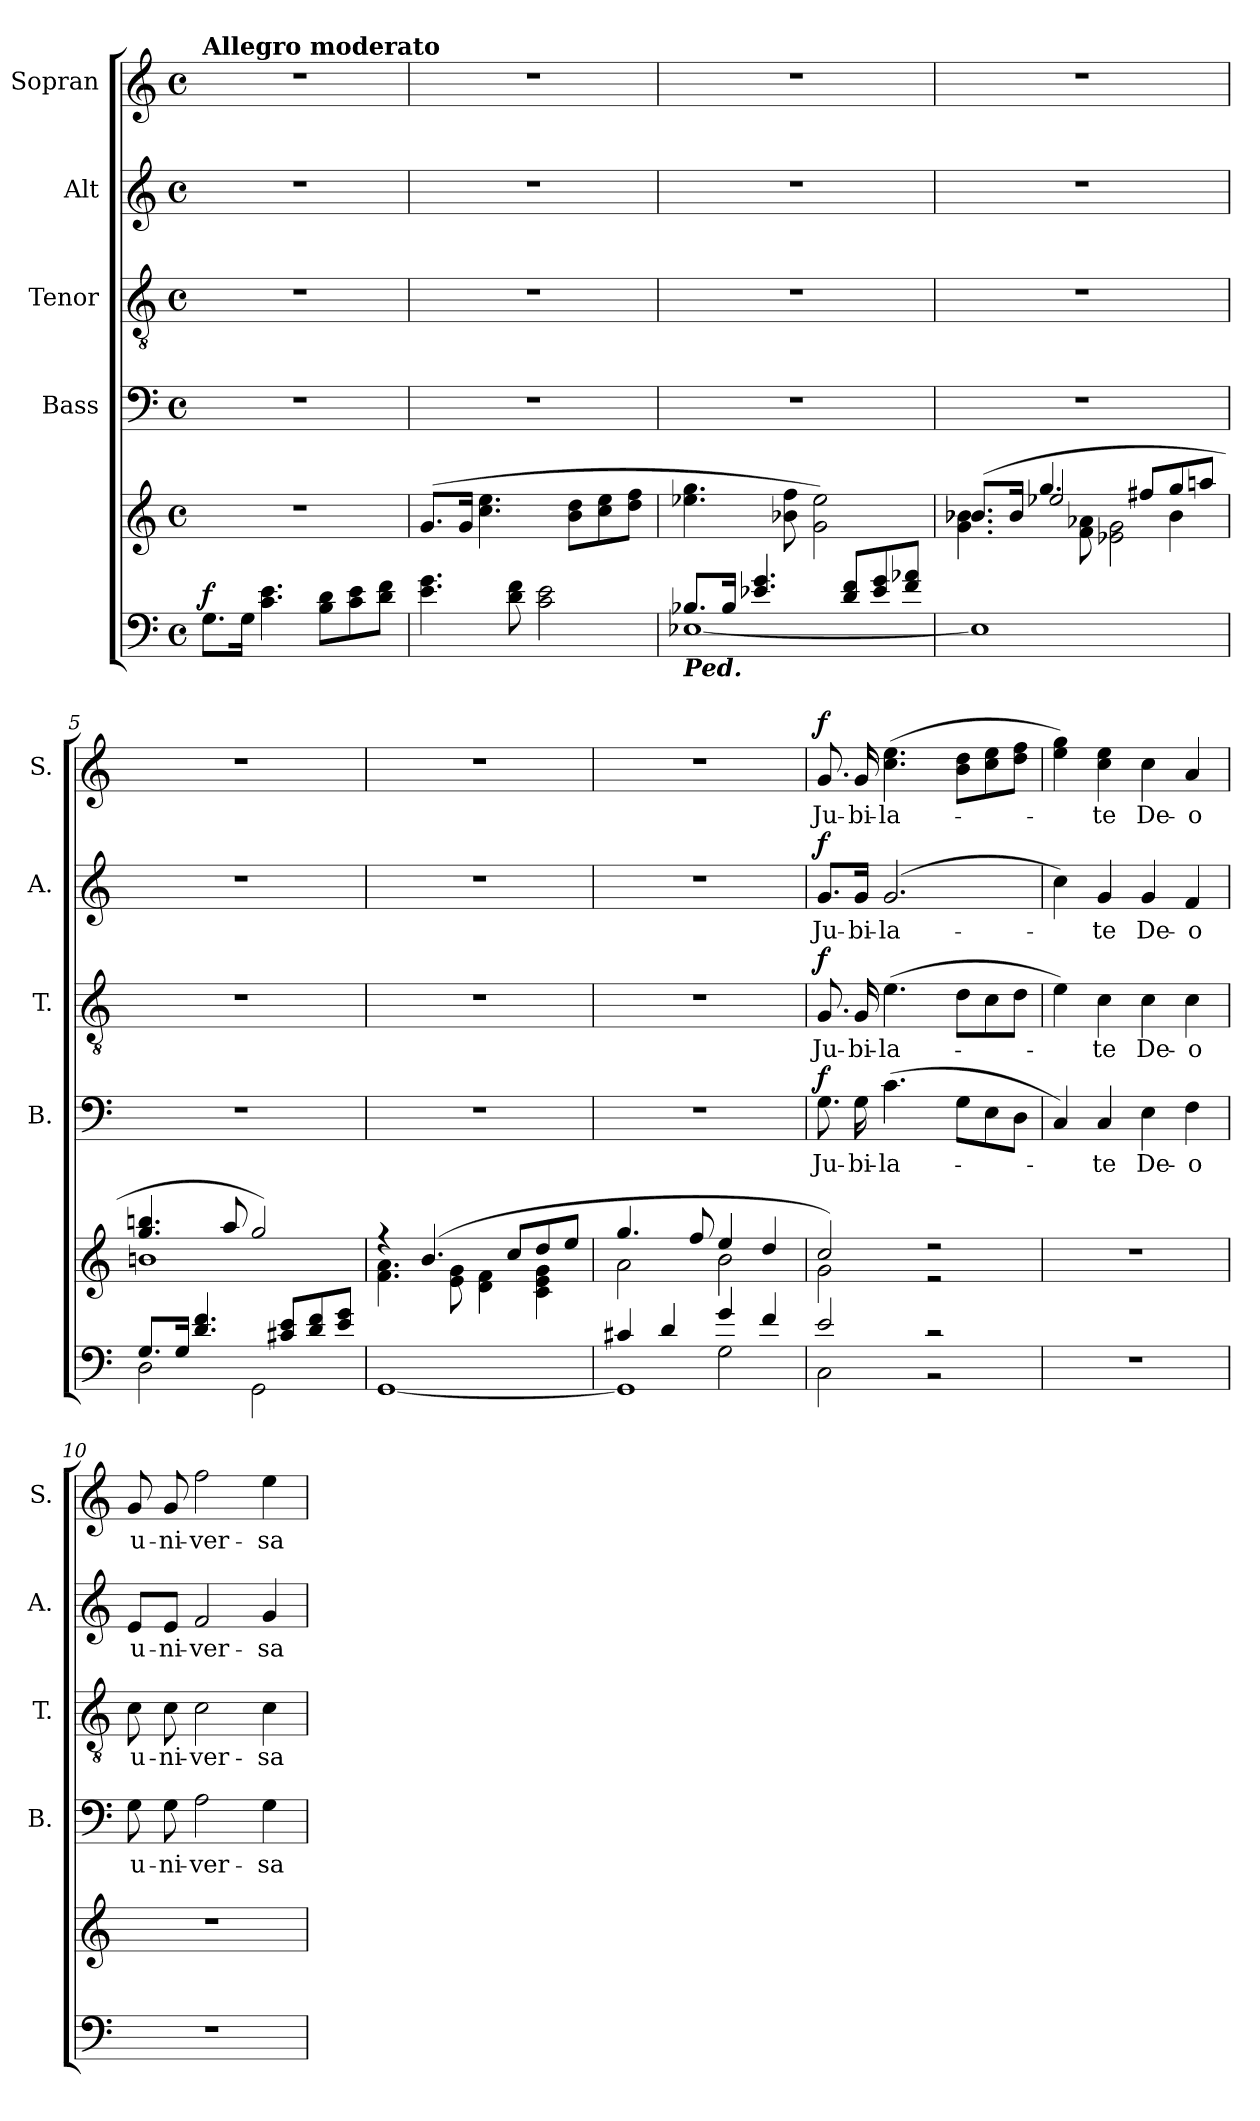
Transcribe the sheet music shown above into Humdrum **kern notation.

**kern	**kern	**dynam	**kern	**text	**dynam	**kern	**text	**dynam	**kern	**text	**dynam	**kern	**text	**dynam
*part5	*part5	*part5	*part4	*part4	*part4	*part3	*part3	*part3	*part2	*part2	*part2	*part1	*part1	*part1
*staff6	*staff5	*staff5/6	*staff4	*staff4	*staff4	*staff3	*staff3	*staff3	*staff2	*staff2	*staff2	*staff1	*staff1	*staff1
*	*	*	*I"Bass	*	*	*I"Tenor	*	*	*I"Alt	*	*	*I"Sopran	*	*
*	*	*	*I'B.	*	*	*I'T.	*	*	*I'A.	*	*	*I'S.	*	*
*clefF4	*clefG2	*	*clefF4	*	*	*clefGv2	*	*	*clefG2	*	*	*clefG2	*	*
*k[]	*k[]	*	*k[]	*	*	*k[]	*	*	*k[]	*	*	*k[]	*	*
*C:	*C:	*	*C:	*	*	*C:	*	*	*C:	*	*	*C:	*	*
*M4/4	*M4/4	*	*M4/4	*	*	*M4/4	*	*	*M4/4	*	*	*M4/4	*	*
*met(c)	*met(c)	*	*met(c)	*	*	*met(c)	*	*	*met(c)	*	*	*met(c)	*	*
=1	=1	=1	=1	=1	=1	=1	=1	=1	=1	=1	=1	=1	=1	=1
!	!	!	!	!	!	!	!	!	!	!	!	!LO:TX:a:B:t=Allegro moderato	!	!
!	!	!LO:DY:a=2	!	!	!	!	!	!	!	!	!	!	!	!
8.G\L	1r	f	1r	.	.	1r	.	.	1r	.	.	1r	.	.
16G\Jk	.	.	.	.	.	.	.	.	.	.	.	.	.	.
4.c\ 4.e\	.	.	.	.	.	.	.	.	.	.	.	.	.	.
8B\ 8d\L	.	.	.	.	.	.	.	.	.	.	.	.	.	.
8c\ 8e\	.	.	.	.	.	.	.	.	.	.	.	.	.	.
8d\ 8f\J	.	.	.	.	.	.	.	.	.	.	.	.	.	.
=2	=2	=2	=2	=2	=2	=2	=2	=2	=2	=2	=2	=2	=2	=2
4.e\ 4.g\	(>8.g/L	.	1r	.	.	1r	.	.	1r	.	.	1r	.	.
.	16g/Jk	.	.	.	.	.	.	.	.	.	.	.	.	.
.	4.cc\ 4.ee\	.	.	.	.	.	.	.	.	.	.	.	.	.
8d\ 8f\	.	.	.	.	.	.	.	.	.	.	.	.	.	.
2c\ 2e\	.	.	.	.	.	.	.	.	.	.	.	.	.	.
.	8b\ 8dd\L	.	.	.	.	.	.	.	.	.	.	.	.	.
.	8cc\ 8ee\	.	.	.	.	.	.	.	.	.	.	.	.	.
.	8dd\ 8ff\J	.	.	.	.	.	.	.	.	.	.	.	.	.
=3	=3	=3	=3	=3	=3	=3	=3	=3	=3	=3	=3	=3	=3	=3
*^	*	*	*	*	*	*	*	*	*	*	*	*	*	*
!LO:TX:b:Bi:t=Ped.	!	!	!	!	!	!	!	!	!	!	!	!	!	!	!
8.B-X/L	[<1E-X	4.ee-X\ 4.gg\	.	1r	.	.	1r	.	.	1r	.	.	1r	.	.
16B-/Jk	.	.	.	.	.	.	.	.	.	.	.	.	.	.	.
4.e-X/ 4.g/	.	.	.	.	.	.	.	.	.	.	.	.	.	.	.
.	.	8b-X\ 8ff\	.	.	.	.	.	.	.	.	.	.	.	.	.
.	.	2g\ 2ee-\)	.	.	.	.	.	.	.	.	.	.	.	.	.
8d/ 8f/L	.	.	.	.	.	.	.	.	.	.	.	.	.	.	.
8e-/ 8g/	.	.	.	.	.	.	.	.	.	.	.	.	.	.	.
8f/ 8a-X/J	.	.	.	.	.	.	.	.	.	.	.	.	.	.	.
*v	*v	*	*	*	*	*	*	*	*	*	*	*	*	*	*
=4	=4	=4	=4	=4	=4	=4	=4	=4	=4	=4	=4	=4	=4	=4
*	*^	*	*	*	*	*	*	*	*	*	*	*	*	*
*	*	*^	*	*	*	*	*	*	*	*	*	*	*	*	*
1E-]	(>8.b-X/L	4ryy	4.g\ 4.b-\	.	1r	.	.	1r	.	.	1r	.	.	1r	.	.
.	16b-/Jk	.	.	.	.	.	.	.	.	.	.	.	.	.	.	.
.	4.gg/	2ee-X/	.	.	.	.	.	.	.	.	.	.	.	.	.	.
.	.	.	8f\ 8a-X\	.	.	.	.	.	.	.	.	.	.	.	.	.
.	.	.	2e-X\ 2g\	.	.	.	.	.	.	.	.	.	.	.	.	.
.	8ff#X/L	.	.	.	.	.	.	.	.	.	.	.	.	.	.	.
.	8gg/	4b-\	.	.	.	.	.	.	.	.	.	.	.	.	.	.
.	8aan/J	.	.	.	.	.	.	.	.	.	.	.	.	.	.	.
*	*	*v	*v	*	*	*	*	*	*	*	*	*	*	*	*	*
!!LO:LB:g=z
=5	=5	=5	=5	=5	=5	=5	=5	=5	=5	=5	=5	=5	=5	=5	=5
*^	*	*	*	*	*	*	*	*	*	*	*	*	*	*	*
8.G/L	2D\	4.gg/ 4.bbn/	1bn	.	1r	.	.	1r	.	.	1r	.	.	1r	.	.
16G/Jk	.	.	.	.	.	.	.	.	.	.	.	.	.	.	.	.
4.d/ 4.f/	.	.	.	.	.	.	.	.	.	.	.	.	.	.	.	.
.	.	8aa/	.	.	.	.	.	.	.	.	.	.	.	.	.	.
.	2GG\	2gg/)	.	.	.	.	.	.	.	.	.	.	.	.	.	.
8c#X/ 8e/L	.	.	.	.	.	.	.	.	.	.	.	.	.	.	.	.
8d/ 8f/	.	.	.	.	.	.	.	.	.	.	.	.	.	.	.	.
8e/ 8g/J	.	.	.	.	.	.	.	.	.	.	.	.	.	.	.	.
*v	*v	*	*	*	*	*	*	*	*	*	*	*	*	*	*	*
=6	=6	=6	=6	=6	=6	=6	=6	=6	=6	=6	=6	=6	=6	=6	=6
[<1GG	4rff	4.f\ 4.a\	.	1r	.	.	1r	.	.	1r	.	.	1r	.	.
.	(4.b/	.	.	.	.	.	.	.	.	.	.	.	.	.	.
.	.	8e\ 8g\	.	.	.	.	.	.	.	.	.	.	.	.	.
.	.	4d\ 4f\	.	.	.	.	.	.	.	.	.	.	.	.	.
.	8cc/L	.	.	.	.	.	.	.	.	.	.	.	.	.	.
.	8dd/	4c\ 4e\ 4g\	.	.	.	.	.	.	.	.	.	.	.	.	.
.	8ee/J	.	.	.	.	.	.	.	.	.	.	.	.	.	.
=7	=7	=7	=7	=7	=7	=7	=7	=7	=7	=7	=7	=7	=7	=7	=7
*^	*	*	*	*	*	*	*	*	*	*	*	*	*	*	*
*	*^	*	*	*	*	*	*	*	*	*	*	*	*	*	*	*
4c#X/	1GG]	2ryy	4.gg/	2a\	.	1r	.	.	1r	.	.	1r	.	.	1r	.	.
4d/	.	.	.	.	.	.	.	.	.	.	.	.	.	.	.	.	.
.	.	.	8ff/	.	.	.	.	.	.	.	.	.	.	.	.	.	.
4g/	.	2G\	4ee/	2b\	.	.	.	.	.	.	.	.	.	.	.	.	.
4f/	.	.	4dd/	.	.	.	.	.	.	.	.	.	.	.	.	.	.
*	*v	*v	*	*	*	*	*	*	*	*	*	*	*	*	*	*	*
=8	=8	=8	=8	=8	=8	=8	=8	=8	=8	=8	=8	=8	=8	=8	=8	=8
!	!	!	!	!	!	!LO:LY:b	!LO:DY:a	!	!LO:LY:b	!LO:DY:a	!	!LO:LY:b	!LO:DY:a	!	!LO:LY:b	!LO:DY:a
2e/	2C\	2cc/)	2g\	.	8.G\	Ju-	f	8.G/	Ju-	f	8.g/L	Ju-	f	8.g/	Ju-	f
!	!	!	!	!	!	!LO:LY:b	!	!	!LO:LY:b	!	!	!LO:LY:b	!	!	!LO:LY:b	!
.	.	.	.	.	16G\	-bi-	.	16G/	-bi-	.	16g/Jk	-bi-	.	16g/	-bi-	.
!	!	!	!	!	!	!LO:LY:b	!	!	!LO:LY:b	!	!	!LO:LY:b	!	!	!LO:LY:b	!
.	.	.	.	.	(>4.c\	-la-	.	(>4.e\	-la-	.	(2.g/	-la-	.	(>4.cc\ 4.ee\	-la-	.
2r	2r	2r	2r	.	.	.	.	.	.	.	.	.	.	.	.	.
.	.	.	.	.	8G\L	.	.	8d\L	.	.	.	.	.	8b\ 8dd\L	.	.
.	.	.	.	.	8E\	.	.	8c\	.	.	.	.	.	8cc\ 8ee\	.	.
.	.	.	.	.	8D\J	.	.	8d\J	.	.	.	.	.	8dd\ 8ff\J	.	.
*v	*v	*	*	*	*	*	*	*	*	*	*	*	*	*	*	*
*	*v	*v	*	*	*	*	*	*	*	*	*	*	*	*	*
=9	=9	=9	=9	=9	=9	=9	=9	=9	=9	=9	=9	=9	=9	=9
1r	1r	.	4C/)	.	.	4e\)	.	.	4cc\)	.	.	4ee\ 4gg\)	.	.
!	!	!	!	!LO:LY:b	!	!	!LO:LY:b	!	!	!LO:LY:b	!	!	!LO:LY:b	!
.	.	.	4C/	-te	.	4c\	-te	.	4g/	-te	.	4cc\ 4ee\	-te	.
!	!	!	!	!LO:LY:b	!	!	!LO:LY:b	!	!	!LO:LY:b	!	!	!LO:LY:b	!
.	.	.	4E\	De-	.	4c\	De-	.	4g/	De-	.	4cc\	De-	.
!	!	!	!	!LO:LY:b	!	!	!LO:LY:b	!	!	!LO:LY:b	!	!	!LO:LY:b	!
.	.	.	4F\	-o	.	4c\	-o	.	4f/	-o	.	4a/	-o	.
=10	=10	=10	=10	=10	=10	=10	=10	=10	=10	=10	=10	=10	=10	=10
!	!	!	!	!LO:LY:b	!	!	!LO:LY:b	!	!	!LO:LY:b	!	!	!LO:LY:b	!
1r	1r	.	8G\	u-	.	8c\	u-	.	8e/L	u-	.	8g/	u-	.
!	!	!	!	!LO:LY:b	!	!	!LO:LY:b	!	!	!LO:LY:b	!	!	!LO:LY:b	!
.	.	.	8G\	-ni-	.	8c\	-ni-	.	8e/J	-ni-	.	8g/	-ni-	.
!	!	!	!	!LO:LY:b	!	!	!LO:LY:b	!	!	!LO:LY:b	!	!	!LO:LY:b	!
.	.	.	2A\	-ver-	.	2c\	-ver-	.	2f/	-ver-	.	2ff\	-ver-	.
!	!	!	!	!LO:LY:b	!	!	!LO:LY:b	!	!	!LO:LY:b	!	!	!LO:LY:b	!
.	.	.	4G\	-sa	.	4c\	-sa	.	4g/	-sa	.	4ee\	-sa	.
=	=	=	=	=	=	=	=	=	=	=	=	=	=	=
*-	*-	*-	*-	*-	*-	*-	*-	*-	*-	*-	*-	*-	*-	*-
